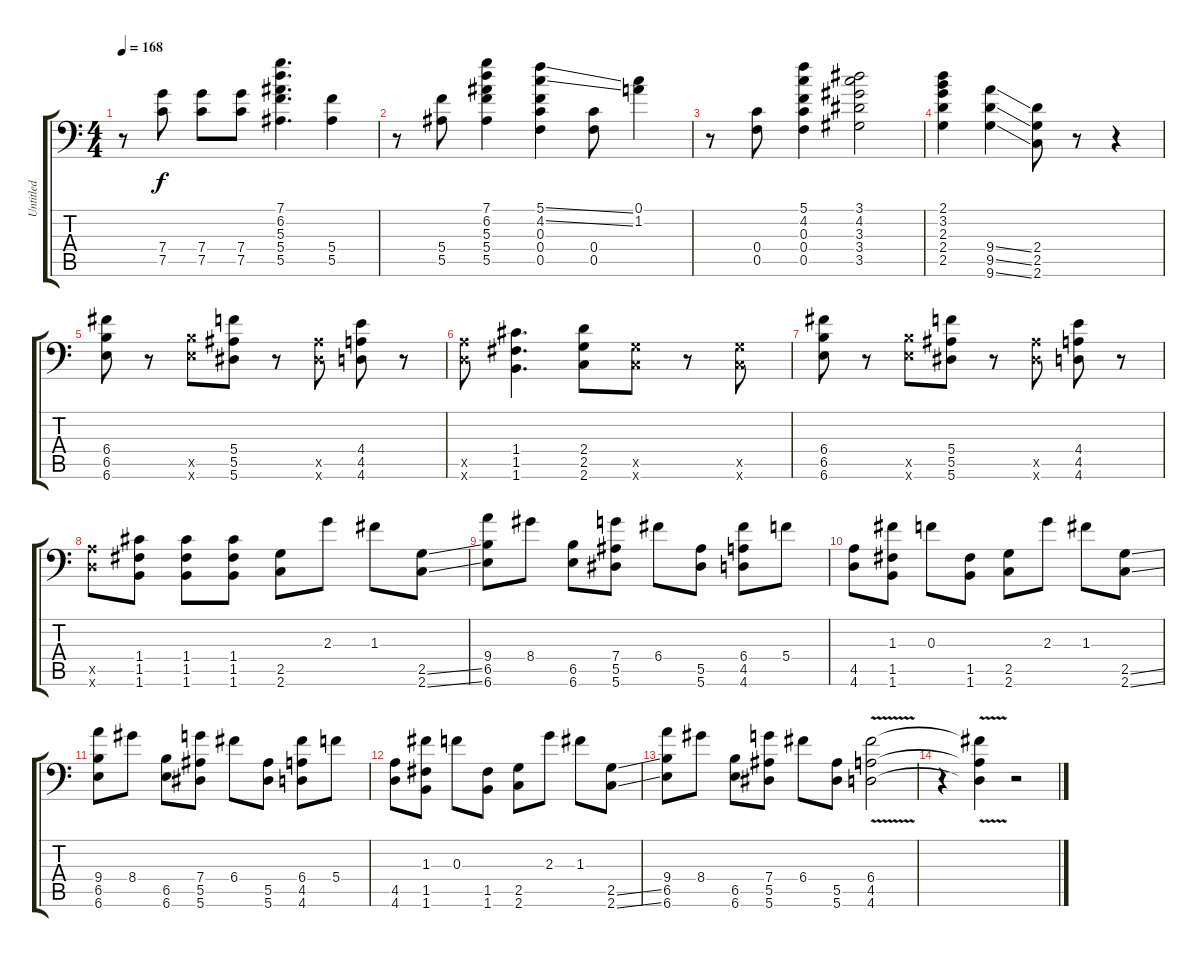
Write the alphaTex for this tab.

\track ("Untitled" "Untitled") {instrument acousticguitarnylon}
\staff {score tabs}
\tuning (C4 Ab3 F3 C3 F2 Bb1) {hide}
\ts (4 4)
\tempo 168
\clef f4
\ks c
r.8{dy f} (7.4 7.5).8 (7.4 7.5).8 (7.4 7.5).8 (7.1 6.2 5.3 5.4 5.5).4{d} (5.4 5.5).4 |
r.8 (5.4 5.5).8 (7.1 6.2 5.3 5.4 5.5).4 (5.1{ss} 4.2{ss} 0.3 0.4 0.5).4 (0.4 0.5).8 (0.1 1.2).4 |
r.8 (0.4 0.5).8 (5.1 4.2 0.3 0.4 0.5).4 (3.1 4.2 3.3 3.4 3.5).2 |
(2.1 3.2 2.3 2.4 2.5).4 (9.4{ss} 9.5{ss} 9.6{ss}).4 (2.4 2.5 2.6).8 r.8 r.4 |
(6.4 6.5 6.6).8 r.8 (6.5{x} 6.6{x}).8 (5.4 5.5 5.6).8 r.8 (5.5{x} 5.6{x}).8 (4.4 4.5 4.6).8 r.8 |
(4.5{x} 4.6{x}).8 (1.4 1.5 1.6).4{d} (2.4 2.5 2.6).8 (2.5{x} 2.6{x}).8 r.8 (2.5{x} 2.6{x}).8 |
(6.4 6.5 6.6).8 r.8 (6.5{x} 6.6{x}).8 (5.4 5.5 5.6).8 r.8 (5.5{x} 5.6{x}).8 (4.4 4.5 4.6).8 r.8 |
(4.5{x} 4.6{x}).8 (1.4 1.5 1.6).8 (1.4 1.5 1.6).8 (1.4 1.5 1.6).8 (2.5 2.6).8 2.3.8 1.3.8 (2.5{ss} 2.6{ss}).8 |
(9.4 6.5 6.6).8 8.4.8 (6.5 6.6).8 (7.4 5.5 5.6).8 6.4.8 (5.5 5.6).8 (6.4 4.5 4.6).8 5.4.8 |
(4.5 4.6).8 (1.3 1.5 1.6).8 0.3.8 (1.5 1.6).8 (2.5 2.6).8 2.3.8 1.3.8 (2.5{ss} 2.6{ss}).8 |
(9.4 6.5 6.6).8 8.4.8 (6.5 6.6).8 (7.4 5.5 5.6).8 6.4.8 (5.5 5.6).8 (6.4 4.5 4.6).8 5.4.8 |
(4.5 4.6).8 (1.3 1.5 1.6).8 0.3.8 (1.5 1.6).8 (2.5 2.6).8 2.3.8 1.3.8 (2.5{ss} 2.6{ss}).8 |
(9.4 6.5 6.6).8 8.4.8 (6.5 6.6).8 (7.4 5.5 5.6).8 6.4.8 (5.5 5.6).8 (6.4{v} 4.5{v} 4.6{v}).2 |
r.4 (6.4{t} 4.5{t} 4.6{t}).4 r.2
